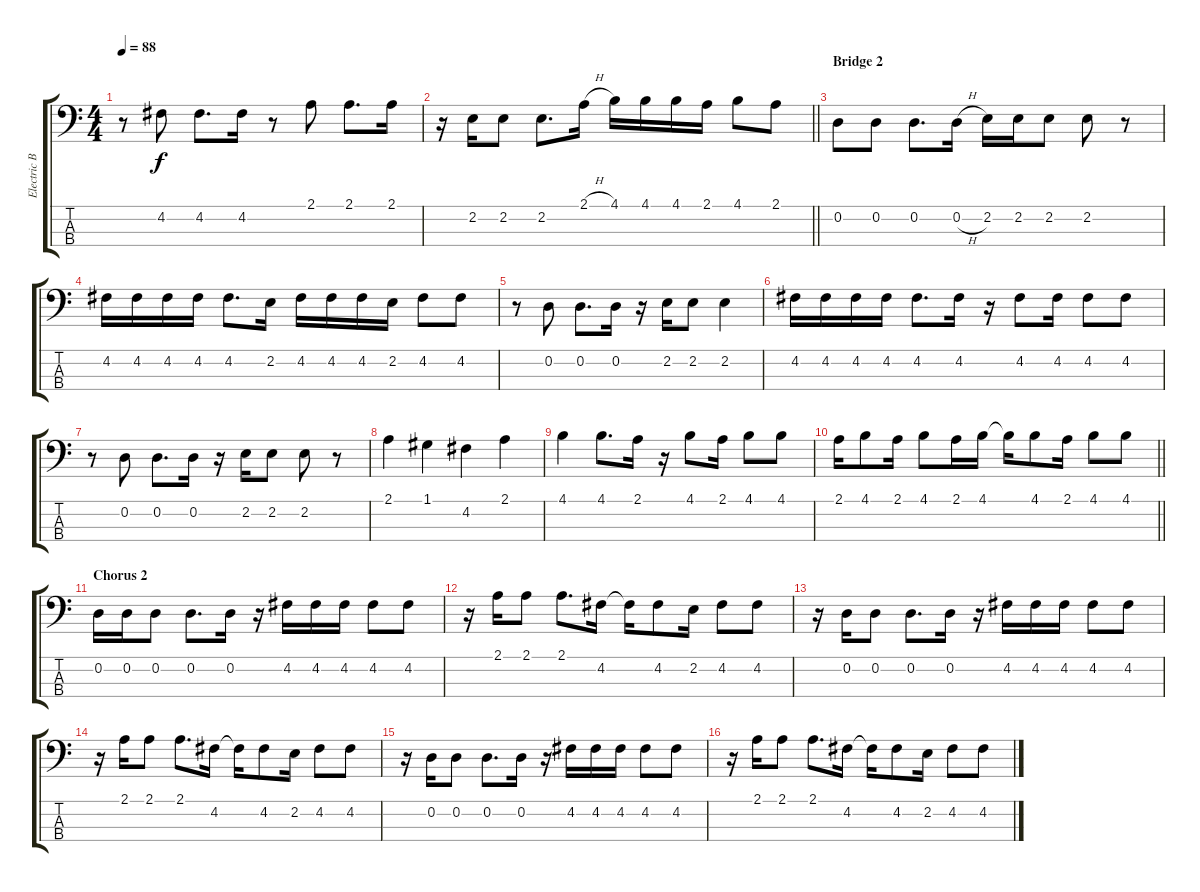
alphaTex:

\track ("Electric Bass Guitar" "Electric B") {instrument electricbasspick}
\staff {score tabs}
\tuning (G2 D2 A1 E1) {hide}
\ts (4 4)
\tempo 88
\clef f4
\ks c
r.8{dy f} 4.2.8 4.2.8{d} 4.2.16 r.8 2.1.8 2.1.8{d} 2.1.16 |
\barLineRight lightlight
r.16 2.2.16 2.2.8 2.2.8{d} 2.1{h}.16 4.1.16 4.1.16 4.1.16 2.1.16 4.1.8 2.1.8 |
\section ("" "Bridge 2")
0.2.8 0.2.8 0.2.8{d} 0.2{h}.16 2.2.16 2.2.16 2.2.8 2.2.8 r.8 |
4.2.16 4.2.16 4.2.16 4.2.16 4.2.8{d} 2.2.16 4.2.16 4.2.16 4.2.16 2.2.16 4.2.8 4.2.8 |
r.8 0.2.8 0.2.8{d} 0.2.16 r.16 2.2.16 2.2.8 2.2.4 |
4.2.16 4.2.16 4.2.16 4.2.16 4.2.8{d} 4.2.16 r.16 4.2.8 4.2.16 4.2.8 4.2.8 |
r.8 0.2.8 0.2.8{d} 0.2.16 r.16 2.2.16 2.2.8 2.2.8 r.8 |
2.1.4 1.1.4 4.2.4 2.1.4 |
4.1.4 4.1.8{d} 2.1.16 r.16 4.1.8 2.1.16 4.1.8 4.1.8 |
\barLineRight lightlight
2.1.16 4.1.8 2.1.16 4.1.8 2.1.16 4.1.16 4.1{t}.16 4.1.8 2.1.16 4.1.8 4.1.8 |
\section ("" "Chorus 2")
0.2.16 0.2.16 0.2.8 0.2.8{d} 0.2.16 r.16 4.2.16 4.2.16 4.2.16 4.2.8 4.2.8 |
r.16 2.1.16 2.1.8 2.1.8{d} 4.2.16 4.2{t}.16 4.2.8 2.2.16 4.2.8 4.2.8 |
r.16 0.2.16 0.2.8 0.2.8{d} 0.2.16 r.16 4.2.16 4.2.16 4.2.16 4.2.8 4.2.8 |
r.16 2.1.16 2.1.8 2.1.8{d} 4.2.16 4.2{t}.16 4.2.8 2.2.16 4.2.8 4.2.8 |
r.16 0.2.16 0.2.8 0.2.8{d} 0.2.16 r.16 4.2.16 4.2.16 4.2.16 4.2.8 4.2.8 |
r.16 2.1.16 2.1.8 2.1.8{d} 4.2.16 4.2{t}.16 4.2.8 2.2.16 4.2.8 4.2.8
